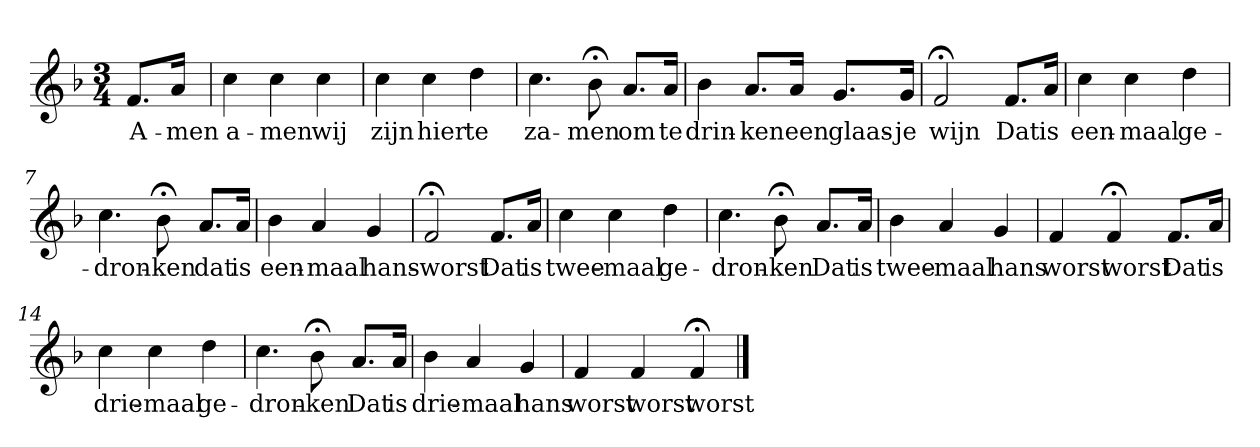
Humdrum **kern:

**kern	**text
*part1	*part1
*staff1	*staff1
*k[b-]	*
*F:	*
*M3/4	*
*MM120	*
=	=
8.fL	A-
16aJk	-men
=1	=1
4cc	a-
4cc	-men
4cc	wij
=2	=2
4cc	zijn
4cc	hier
4dd	te
=3	=3
4.cc	za-
8b-;<	-men
8.aL	om
16aJk	te
=4	=4
4b-	drin-
8.aL	-ken
16aJk	een
8.gL	glaas-
16gJk	-je
=5	=5
2f;<	wijn
8.fL	Dat
16aJk	is
=6	=6
4cc	een-
4cc	-maal
4dd	ge-
=7	=7
4.cc	-dron-
8b-;<	-ken
8.aL	dat
16aJk	is
=8	=8
4b-	een-
4a	-maal
4g	hans-
=9	=9
2f;<	-worst
8.fL	Dat
16aJk	is
=10	=10
4cc	twee-
4cc	-maal
4dd	ge-
=11	=11
4.cc	-dron-
8b-;<	-ken
8.aL	Dat
16aJk	is
=12	=12
4b-	twee-
4a	-maal
4g	hans
=13	=13
4f	worst
4f;<	worst
8.fL	Dat
16aJk	is
=14	=14
4cc	drie-
4cc	-maal
4dd	ge-
=15	=15
4.cc	-dron-
8b-;<	-ken
8.aL	Dat
16aJk	is
=16	=16
4b-	drie-
4a	-maal
4g	hans
=17	=17
4f	worst
4f	worst
4f;<	worst
==	==
*-	*-
